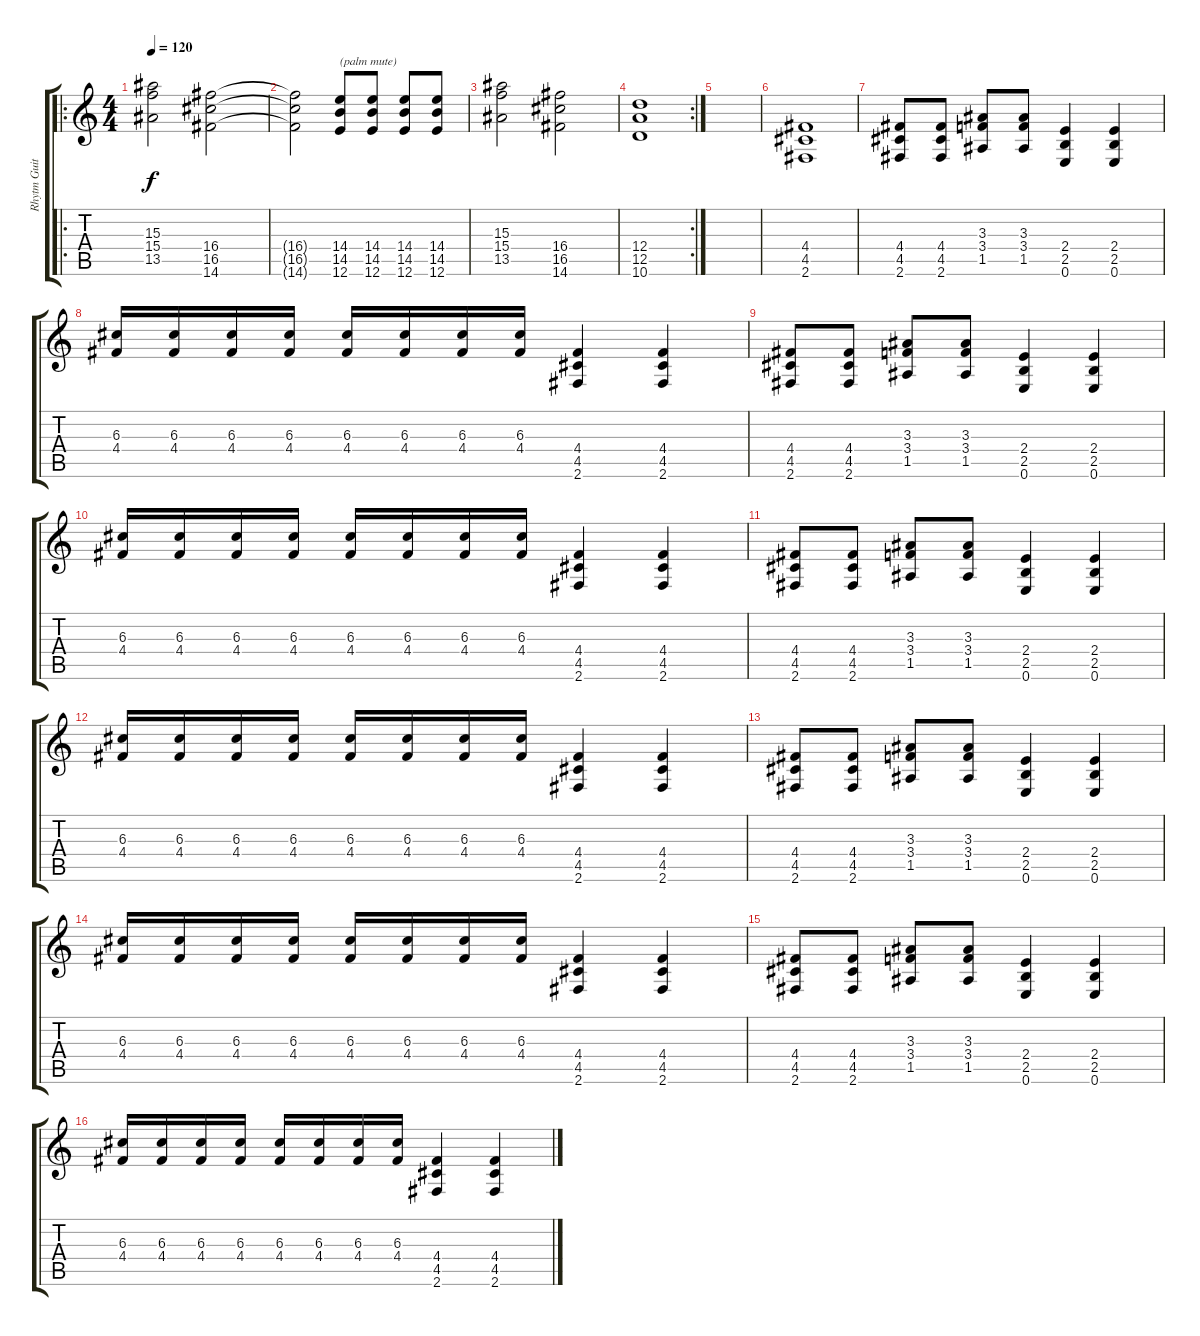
\track ("Rhytm Guitar" "Rhytm Guit") {instrument distortionguitar}
\staff {score tabs}
\tuning (E4 B3 G3 D3 A2 E2) {hide}
\ro
\ts (4 4)
\tempo 120
\clef g2
\ks c
(15.3 15.4 13.5).2{dy f} (16.4 16.5 14.6).2 |
(16.4{t} 16.5{t} 14.6{t}).2 (14.4 14.5 12.6).8{txt "(palm mute)"} (14.4 14.5 12.6).8 (14.4 14.5 12.6).8 (14.4 14.5 12.6).8 |
(15.3 15.4 13.5).2 (16.4 16.5 14.6).2 |
\rc 2
(12.4 12.5 10.6).1 |
|
(4.4 4.5 2.6).1 |
(4.4 4.5 2.6).8 (4.4 4.5 2.6).8 (3.3 3.4 1.5).8 (3.3 3.4 1.5).8 (2.4 2.5 0.6).4 (2.4 2.5 0.6).4 |
(6.3 4.4).16 (6.3 4.4).16 (6.3 4.4).16 (6.3 4.4).16 (6.3 4.4).16 (6.3 4.4).16 (6.3 4.4).16 (6.3 4.4).16 (4.4 4.5 2.6).4 (4.4 4.5 2.6).4 |
(4.4 4.5 2.6).8 (4.4 4.5 2.6).8 (3.3 3.4 1.5).8 (3.3 3.4 1.5).8 (2.4 2.5 0.6).4 (2.4 2.5 0.6).4 |
(6.3 4.4).16 (6.3 4.4).16 (6.3 4.4).16 (6.3 4.4).16 (6.3 4.4).16 (6.3 4.4).16 (6.3 4.4).16 (6.3 4.4).16 (4.4 4.5 2.6).4 (4.4 4.5 2.6).4 |
(4.4 4.5 2.6).8 (4.4 4.5 2.6).8 (3.3 3.4 1.5).8 (3.3 3.4 1.5).8 (2.4 2.5 0.6).4 (2.4 2.5 0.6).4 |
(6.3 4.4).16 (6.3 4.4).16 (6.3 4.4).16 (6.3 4.4).16 (6.3 4.4).16 (6.3 4.4).16 (6.3 4.4).16 (6.3 4.4).16 (4.4 4.5 2.6).4 (4.4 4.5 2.6).4 |
(4.4 4.5 2.6).8 (4.4 4.5 2.6).8 (3.3 3.4 1.5).8 (3.3 3.4 1.5).8 (2.4 2.5 0.6).4 (2.4 2.5 0.6).4 |
(6.3 4.4).16 (6.3 4.4).16 (6.3 4.4).16 (6.3 4.4).16 (6.3 4.4).16 (6.3 4.4).16 (6.3 4.4).16 (6.3 4.4).16 (4.4 4.5 2.6).4 (4.4 4.5 2.6).4 |
(4.4 4.5 2.6).8 (4.4 4.5 2.6).8 (3.3 3.4 1.5).8 (3.3 3.4 1.5).8 (2.4 2.5 0.6).4 (2.4 2.5 0.6).4 |
(6.3 4.4).16 (6.3 4.4).16 (6.3 4.4).16 (6.3 4.4).16 (6.3 4.4).16 (6.3 4.4).16 (6.3 4.4).16 (6.3 4.4).16 (4.4 4.5 2.6).4 (4.4 4.5 2.6).4
